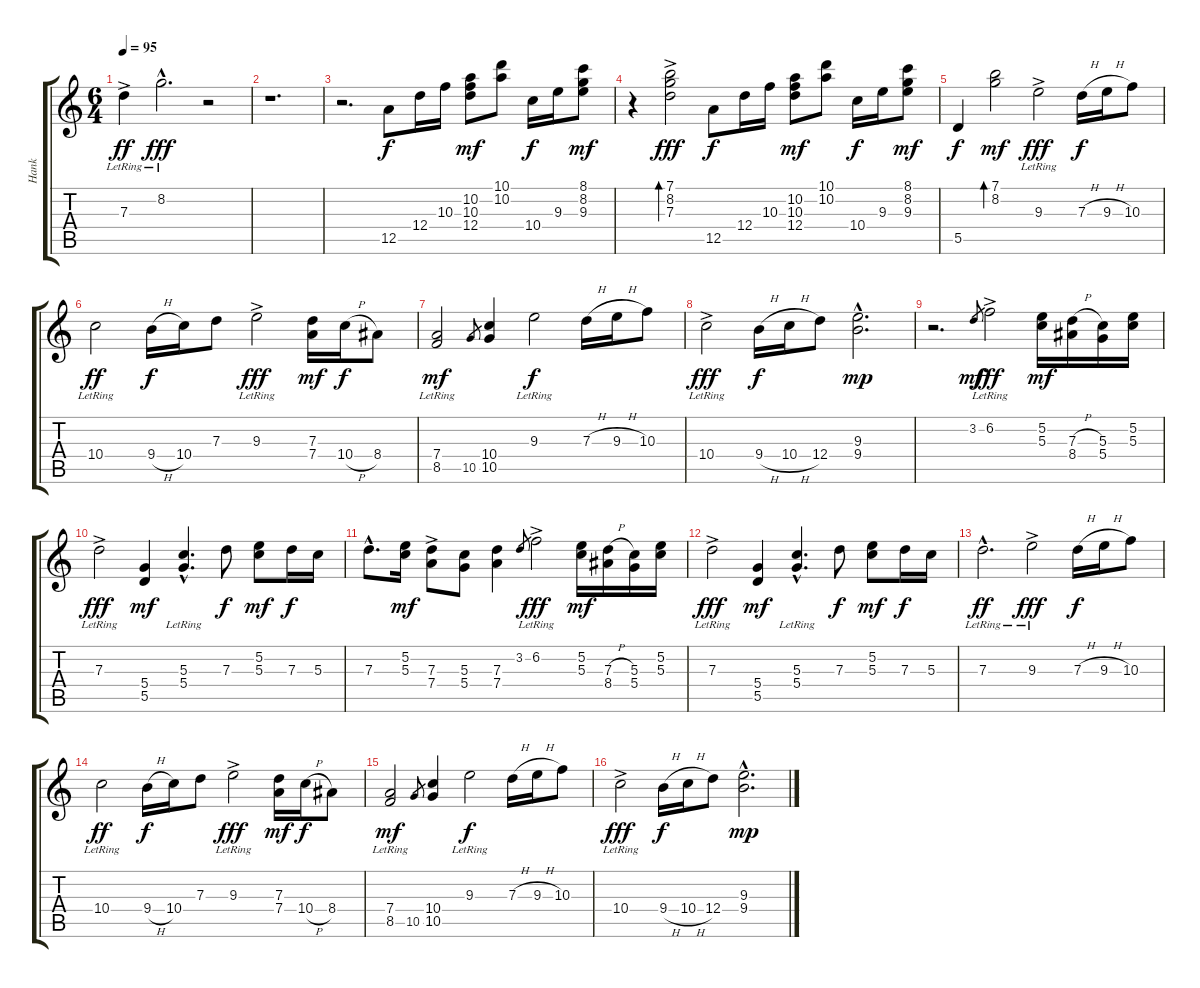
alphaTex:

\track ("Hank" "Hank") {instrument acousticguitarnylon}
\staff {score tabs}
\tuning (E4 B3 G3 D3 A2 E2) {hide}
\ts (6 4)
\tempo 95
\clef g2
\ks c
7.3{ac lr}.4{dy ff} 8.2{hac lr}.2{d dy fff} r.2 |
r.1{d} |
r.2{d} 12.5.8{dy f} 12.4.16 10.3.16 (10.2 10.3 12.4).8{dy mf} (10.1 10.2).8 10.4.16{dy f} 9.3.16 (8.1 8.2 9.3).8{dy mf} |
r.4 (7.1{ac} 8.2 7.3).2{bd 240 dy fff} 12.5.8{dy f} 12.4.16 10.3.16 (10.2 10.3 12.4).8{dy mf} (10.1 10.2).8 10.4.16{dy f} 9.3.16 (8.1 8.2 9.3).8{dy mf} |
5.5.4{dy f} (7.1 8.2).2{bd 240 dy mf} 9.3{ac lr}.2{dy fff} 7.3{h}.16{dy f} 9.3{h}.16 10.3.8 |
10.4{lr}.2{dy ff} 9.4{h}.16{dy f} 10.4.16 7.3.8 9.3{ac lr}.2{dy fff} (7.3 7.4).16{dy mf} 10.4{h}.16{dy f} 8.4.8 |
(7.4 8.5{lr}).2{dy mf} 10.5.8{gr} (10.4 10.5).4 9.3{lr}.2{dy f} 7.3{h}.16 9.3{h}.16 10.3.8 |
10.4{ac lr}.2{dy fff} 9.4{h}.16{dy f} 10.4{h}.16 12.4.8 (9.3{hac} 9.4{hac}).2{d dy mp} |
r.2{d} 3.2.8{gr dy mf} 6.2{ac lr}.2{dy fff} (5.2 5.3).16{dy mf} (7.3{h} 8.4).16 (5.3 5.4).16 (5.2 5.3).16 |
7.3{ac lr}.2{dy fff} (5.4 5.5).4{dy mf} (5.3{hac lr} 5.4{hac}).4{d} 7.3.8{dy f} (5.2 5.3).8{dy mf} 7.3.16{dy f} 5.3.16 |
7.3{hac}.8{d} (5.2 5.3).16{dy mf} (7.3{ac} 7.4).8 (5.3 5.4).8 (7.3 7.4).4 3.2.8{gr} 6.2{ac lr}.2{dy fff} (5.2 5.3).16{dy mf} (7.3{h} 8.4).16 (5.3 5.4).16 (5.2 5.3).16 |
7.3{ac lr}.2{dy fff} (5.4 5.5).4{dy mf} (5.3{hac lr} 5.4{hac}).4{d} 7.3.8{dy f} (5.2 5.3).8{dy mf} 7.3.16{dy f} 5.3.16 |
7.3{hac lr}.2{d dy ff} 9.3{ac lr}.2{dy fff} 7.3{h}.16{dy f} 9.3{h}.16 10.3.8 |
10.4{lr}.2{dy ff} 9.4{h}.16{dy f} 10.4.16 7.3.8 9.3{ac lr}.2{dy fff} (7.3 7.4).16{dy mf} 10.4{h}.16{dy f} 8.4.8 |
(7.4 8.5{lr}).2{dy mf} 10.5.8{gr} (10.4 10.5).4 9.3{lr}.2{dy f} 7.3{h}.16 9.3{h}.16 10.3.8 |
10.4{ac lr}.2{dy fff} 9.4{h}.16{dy f} 10.4{h}.16 12.4.8 (9.3{hac} 9.4{hac}).2{d dy mp}
